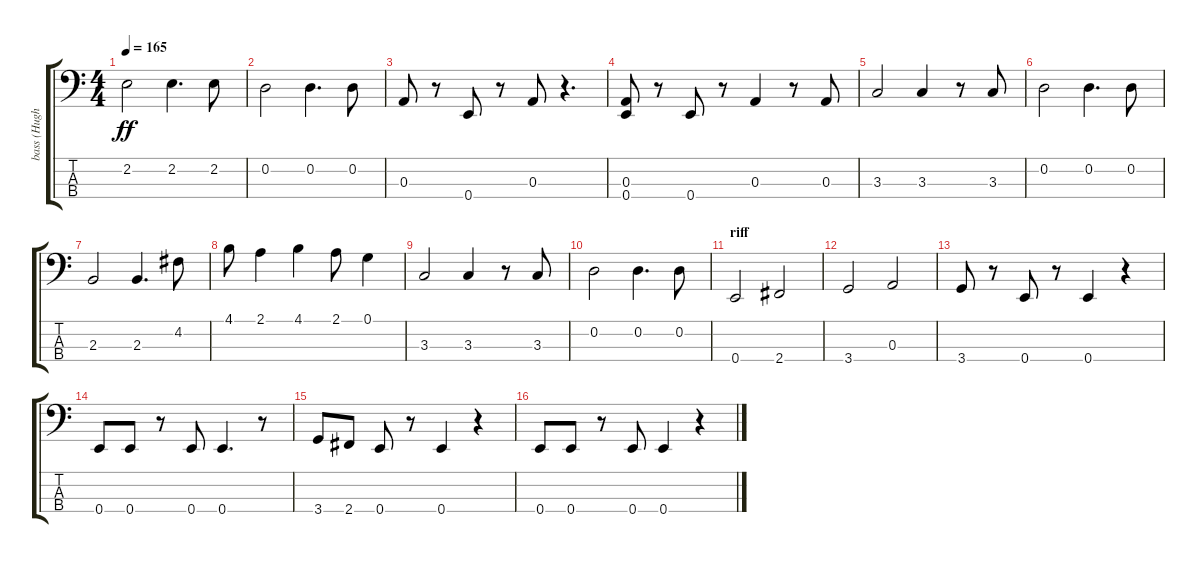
\track ("bass (Hughes)" "bass (Hugh") {instrument electricbasspick}
\staff {score tabs}
\tuning (G2 D2 A1 E1) {hide}
\ts (4 4)
\tempo 165
\clef f4
\ks c
2.2.2{dy ff} 2.2.4{d} 2.2.8 |
0.2.2 0.2.4{d} 0.2.8 |
0.3.8 r.8 0.4.8 r.8 0.3.8 r.4{d} |
(0.3 0.4).8 r.8 0.4.8 r.8 0.3.4 r.8 0.3.8 |
3.3.2 3.3.4 r.8 3.3.8 |
0.2.2 0.2.4{d} 0.2.8 |
2.3.2 2.3.4{d} 4.2.8 |
4.1.8 2.1.4 4.1.4 2.1.8 0.1.4 |
3.3.2 3.3.4 r.8 3.3.8 |
0.2.2 0.2.4{d} 0.2.8 |
\section ("" "riff")
0.4.2 2.4.2 |
3.4.2 0.3.2 |
3.4.8 r.8 0.4.8 r.8 0.4.4 r.4 |
0.4.8 0.4.8 r.8 0.4.8 0.4.4{d} r.8 |
3.4.8 2.4.8 0.4.8 r.8 0.4.4 r.4 |
0.4.8 0.4.8 r.8 0.4.8 0.4.4 r.4
